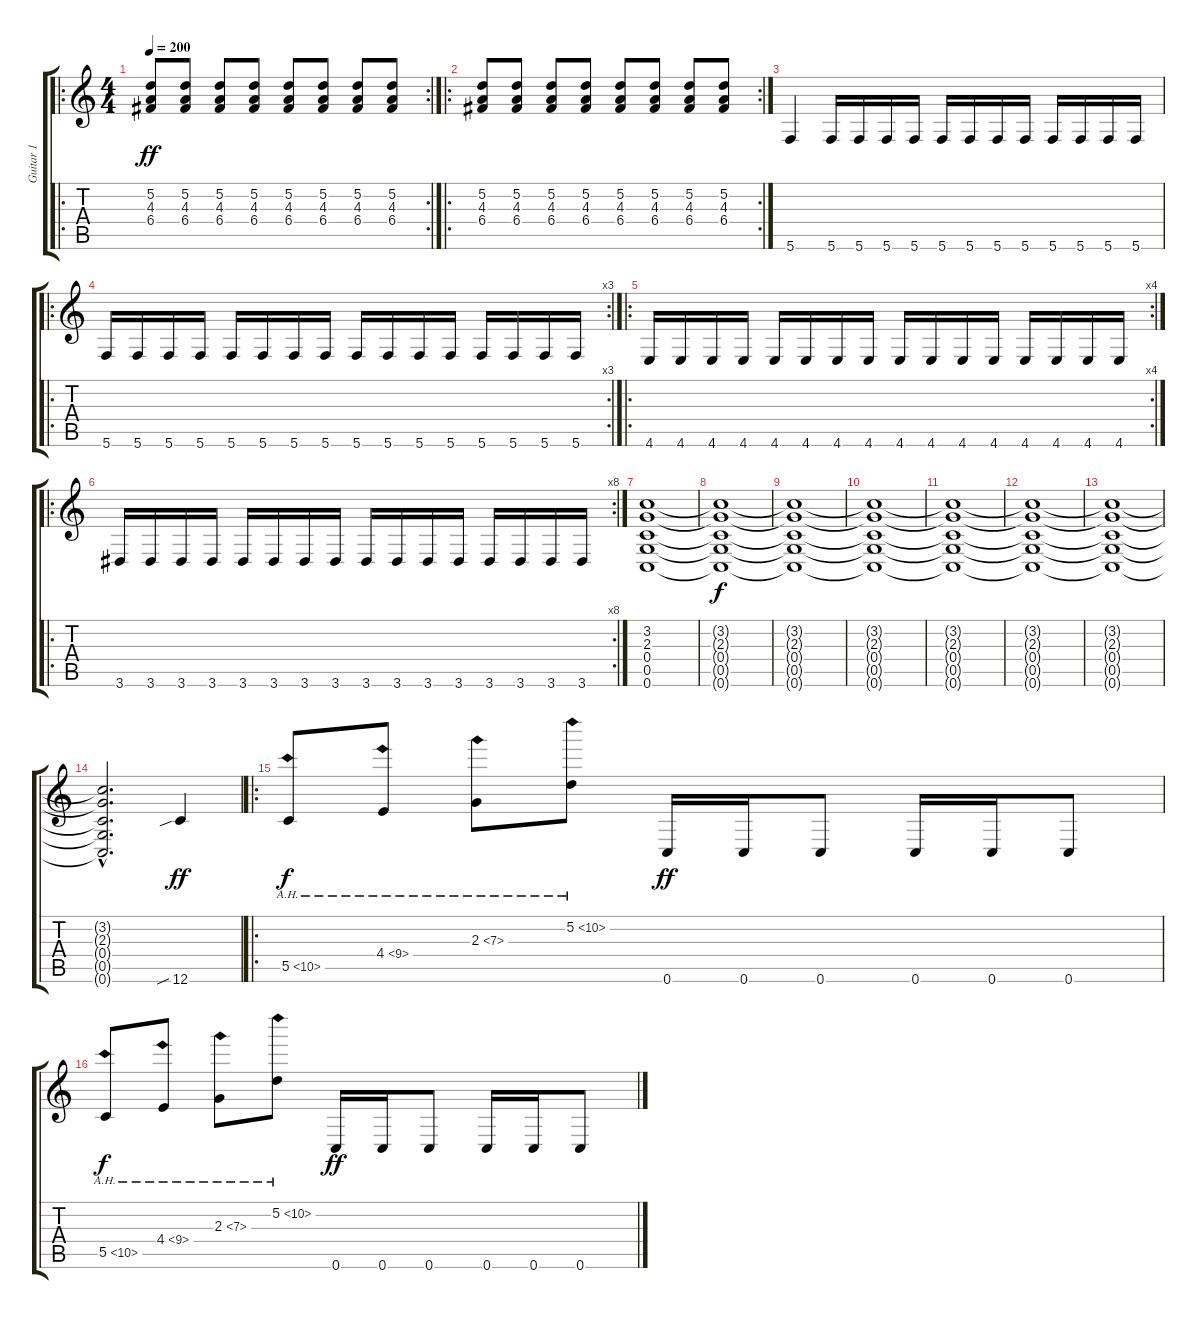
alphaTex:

\track ("Guitar 1" "Guitar 1") {instrument distortionguitar}
\staff {score tabs}
\tuning (D4 A3 F3 C3 G2 C2) {hide}
\ro
\rc 2
\ts (4 4)
\tempo 200
\clef g2
\ks c
(5.2 4.3 6.4).8{dy ff} (5.2 4.3 6.4).8 (5.2 4.3 6.4).8 (5.2 4.3 6.4).8 (5.2 4.3 6.4).8 (5.2 4.3 6.4).8 (5.2 4.3 6.4).8 (5.2 4.3 6.4).8 |
\ro
\rc 2
(5.2 4.3 6.4).8 (5.2 4.3 6.4).8 (5.2 4.3 6.4).8 (5.2 4.3 6.4).8 (5.2 4.3 6.4).8 (5.2 4.3 6.4).8 (5.2 4.3 6.4).8 (5.2 4.3 6.4).8 |
5.6.4 5.6.16 5.6.16 5.6.16 5.6.16 5.6.16 5.6.16 5.6.16 5.6.16 5.6.16 5.6.16 5.6.16 5.6.16 |
\ro
\rc 3
5.6.16 5.6.16 5.6.16 5.6.16 5.6.16 5.6.16 5.6.16 5.6.16 5.6.16 5.6.16 5.6.16 5.6.16 5.6.16 5.6.16 5.6.16 5.6.16 |
\ro
\rc 4
4.6.16 4.6.16 4.6.16 4.6.16 4.6.16 4.6.16 4.6.16 4.6.16 4.6.16 4.6.16 4.6.16 4.6.16 4.6.16 4.6.16 4.6.16 4.6.16 |
\ro
\rc 8
3.6.16 3.6.16 3.6.16 3.6.16 3.6.16 3.6.16 3.6.16 3.6.16 3.6.16 3.6.16 3.6.16 3.6.16 3.6.16 3.6.16 3.6.16 3.6.16 |
(3.2 2.3 0.4 0.5 0.6).1 |
(3.2{t} 2.3{t} 0.4{t} 0.5{t} 0.6{t}).1{dy f} |
(3.2{t} 2.3{t} 0.4{t} 0.5{t} 0.6{t}).1 |
(3.2{t} 2.3{t} 0.4{t} 0.5{t} 0.6{t}).1 |
(3.2{t} 2.3{t} 0.4{t} 0.5{t} 0.6{t}).1 |
(3.2{t} 2.3{t} 0.4{t} 0.5{t} 0.6{t}).1 |
(3.2{t} 2.3{t} 0.4{t} 0.5{t} 0.6{t}).1 |
(3.2{hac t} 2.3{hac t} 0.4{hac t} 0.5{hac t} 0.6{hac t}).2{d} 12.6{sib}.4{dy ff} |
\ro
5.5{ah 5}.8{dy f instrument guitarharmonics} 4.4{ah 5}.8 2.3{ah 5}.8 5.2{ah 5}.8 0.6.16{dy ff instrument distortionguitar} 0.6.16 0.6.8 0.6.16 0.6.16 0.6.8 |
5.5{ah 5}.8{dy f instrument guitarharmonics} 4.4{ah 5}.8 2.3{ah 5}.8 5.2{ah 5}.8 0.6.16{dy ff instrument distortionguitar} 0.6.16 0.6.8 0.6.16 0.6.16 0.6.8
